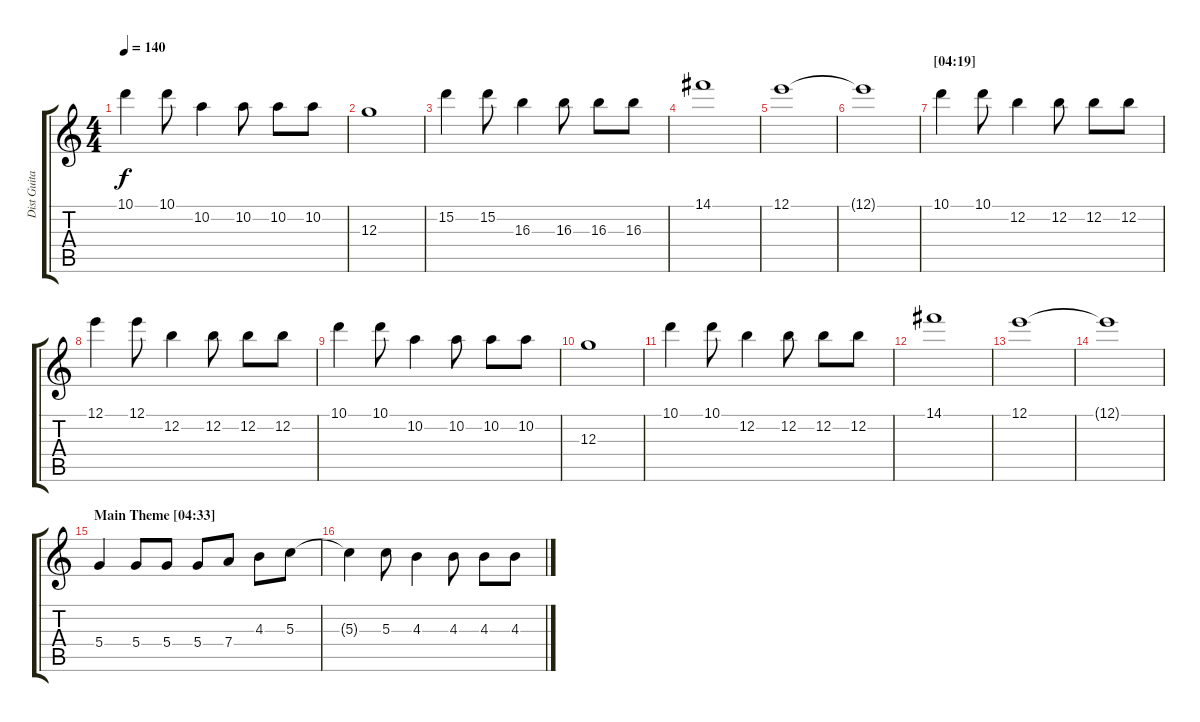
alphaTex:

\track ("Dist Guitar (Right)" "Dist Guita") {instrument distortionguitar}
\staff {score tabs}
\tuning (E4 B3 G3 D3 A2 E2) {hide}
\ts (4 4)
\tempo 140
\clef g2
\ks c
10.1.4{dy f} 10.1.8 10.2.4 10.2.8 10.2.8 10.2.8 |
12.3.1 |
\section ("" "")
15.2.4 15.2.8 16.3.4 16.3.8 16.3.8 16.3.8 |
14.1.1 |
12.1.1 |
12.1{t}.1 |
\section ("" "[04:19]")
10.1.4 10.1.8 12.2.4 12.2.8 12.2.8 12.2.8 |
12.1.4 12.1.8 12.2.4 12.2.8 12.2.8 12.2.8 |
10.1.4 10.1.8 10.2.4 10.2.8 10.2.8 10.2.8 |
12.3.1 |
\section ("" "")
10.1.4 10.1.8 12.2.4 12.2.8 12.2.8 12.2.8 |
14.1.1 |
12.1.1 |
12.1{t}.1 |
\section ("" "Main Theme [04:33]")
5.4.4 5.4.8 5.4.8 5.4.8 7.4.8 4.3.8 5.3.8 |
5.3{t}.4 5.3.8 4.3.4 4.3.8 4.3.8 4.3.8
